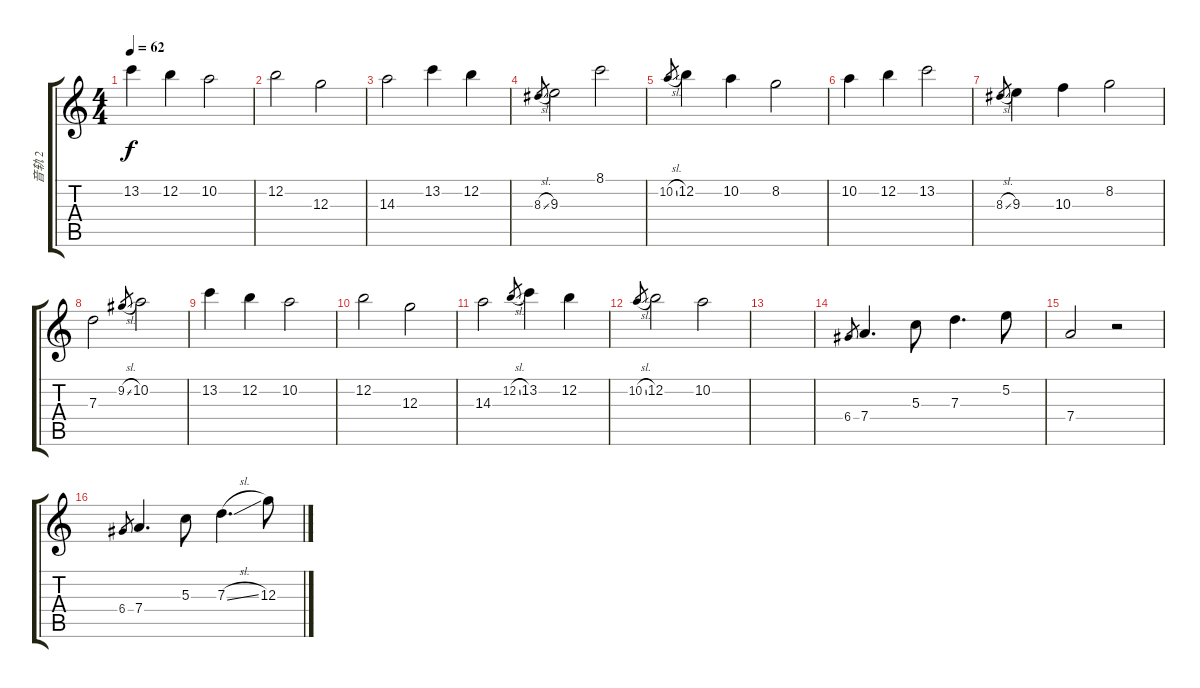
\track ("音轨 2" "音轨 2") {instrument acousticguitarsteel}
\staff {score tabs}
\tuning (E4 B3 G3 D3 A2 E2) {hide}
\ts (4 4)
\tempo 62
\clef g2
\ks c
13.2.4{dy f} 12.2.4 10.2.2 |
12.2.2 12.3.2 |
14.3.2 13.2.4 12.2.4 |
8.3{sl}.8{gr} 9.3.2 8.1.2 |
10.2{sl}.8{gr} 12.2.4 10.2.4 8.2.2 |
10.2.4 12.2.4 13.2.2 |
8.3{sl}.8{gr} 9.3.4 10.3.4 8.2.2 |
7.3.2 9.2{sl}.8{gr} 10.2.2 |
13.2.4 12.2.4 10.2.2 |
12.2.2 12.3.2 |
14.3.2 12.2{sl}.8{gr} 13.2.4 12.2.4 |
10.2{sl}.8{gr} 12.2.2 10.2.2 |
|
6.4.8{gr} 7.4.4{d} 5.3.8 7.3.4{d} 5.2.8 |
7.4.2 r.2 |
6.4.8{gr} 7.4.4{d} 5.3.8 7.3{sl}.4{d} 12.3.8
